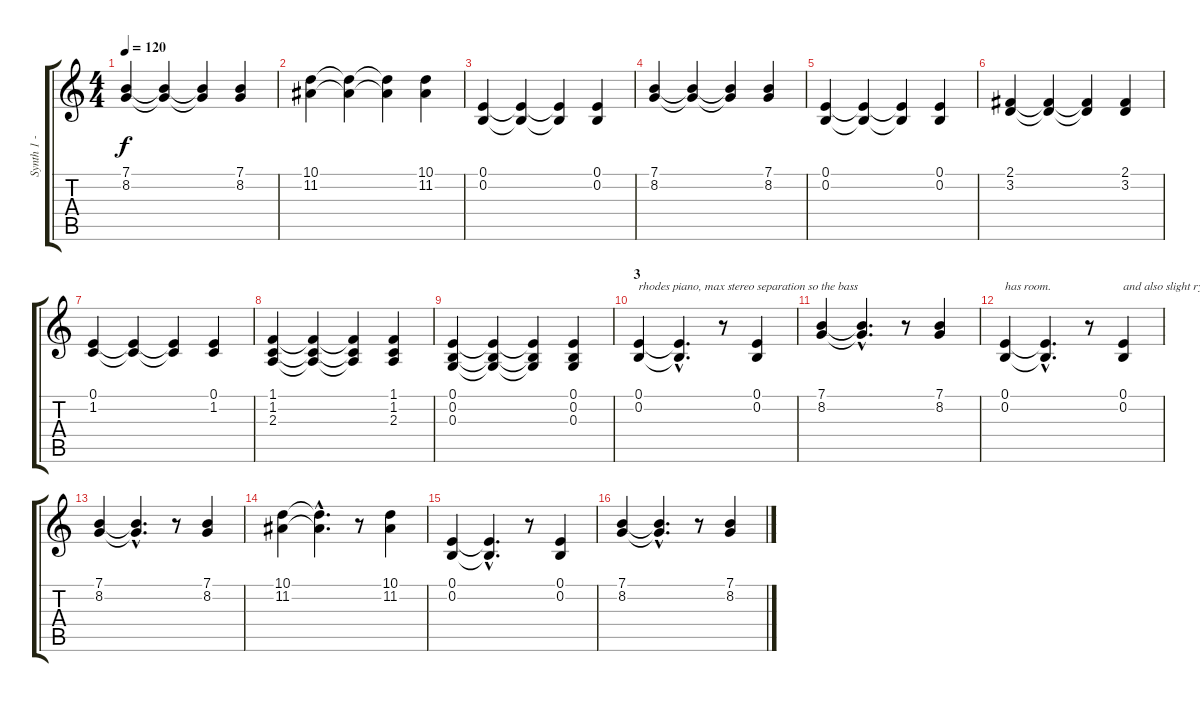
\track ("Synth 1 - rain, rhodes" "Synth 1 - ") {instrument fx1rain}
\staff {score tabs}
\tuning (E4 B3 G3 D3 A2 E2) {hide}
\ts (4 4)
\tempo 120
\clef g2
\ks c
(7.1 8.2).4{dy f} (7.1{t} 8.2{t}).4 (7.1{t} 8.2{t}).4 (7.1 8.2).4 |
(10.1 11.2).4 (10.1{t} 11.2{t}).4 (10.1{t} 11.2{t}).4 (10.1 11.2).4 |
(0.1 0.2).4 (0.1{t} 0.2{t}).4 (0.1{t} 0.2{t}).4 (0.1 0.2).4 |
(7.1 8.2).4 (7.1{t} 8.2{t}).4 (7.1{t} 8.2{t}).4 (7.1 8.2).4 |
(0.1 0.2).4 (0.1{t} 0.2{t}).4 (0.1{t} 0.2{t}).4 (0.1 0.2).4 |
(2.1 3.2).4 (2.1{t} 3.2{t}).4 (2.1{t} 3.2{t}).4 (2.1 3.2).4 |
(0.1 1.2).4 (0.1{t} 1.2{t}).4 (0.1{t} 1.2{t}).4 (0.1 1.2).4 |
(1.1 1.2 2.3).4 (1.1{t} 1.2{t} 2.3{t}).4 (1.1{t} 1.2{t} 2.3{t}).4 (1.1 1.2 2.3).4 |
(0.1 0.2 0.3).4 (0.1{t} 0.2{t} 0.3{t}).4 (0.1{t} 0.2{t} 0.3{t}).4 (0.1 0.2 0.3).4 |
\section ("" "3")
(0.1 0.2).4{txt "rhodes piano, max stereo separation so the bass" volume 11 balance 0 instrument electricpiano1} (0.1{hac t} 0.2{hac t}).4{d} r.8 (0.1 0.2).4 |
(7.1 8.2).4 (7.1{hac t} 8.2{hac t}).4{d} r.8 (7.1 8.2).4 |
(0.1 0.2).4{txt "has room."} (0.1{hac t} 0.2{hac t}).4{d} r.8 (0.1 0.2).4{txt "and also slight ryhm change."} |
(7.1 8.2).4 (7.1{hac t} 8.2{hac t}).4{d} r.8 (7.1 8.2).4 |
(10.1 11.2).4 (10.1{hac t} 11.2{hac t}).4{d} r.8 (10.1 11.2).4 |
(0.1 0.2).4 (0.1{hac t} 0.2{hac t}).4{d} r.8 (0.1 0.2).4 |
(7.1 8.2).4 (7.1{hac t} 8.2{hac t}).4{d} r.8 (7.1 8.2).4
